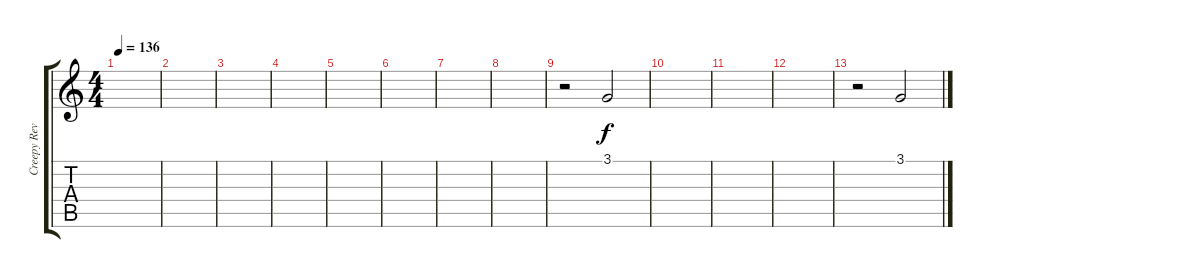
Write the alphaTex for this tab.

\track ("Creepy Reverse Cymbal" "Creepy Rev") {instrument reversecymbal}
\staff {score tabs}
\tuning (E4 B3 G3 D3 A2 E2) {hide}
\ts (4 4)
\tempo 136
\clef g2
\ks c
|
|
|
|
|
|
|
|
r.2 3.1.2 |
|
|
|
r.2 3.1.2
